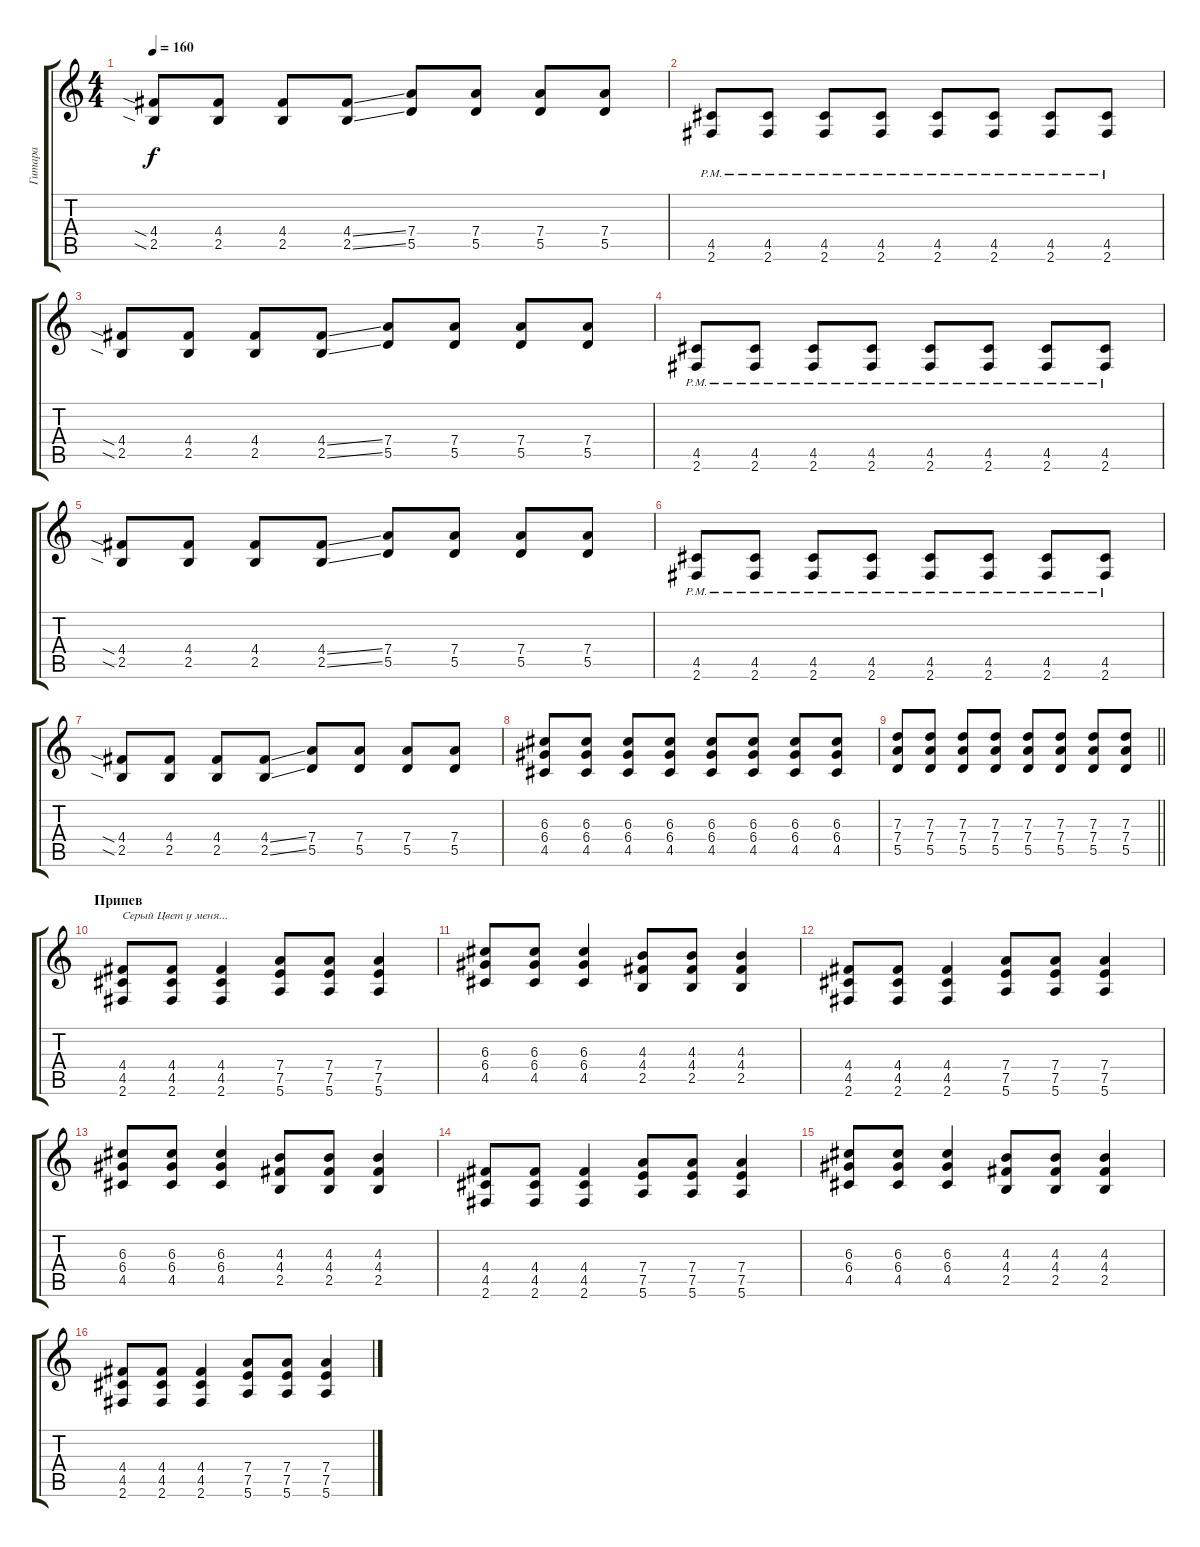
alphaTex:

\track ("Гитара" "Гитара") {instrument overdrivenguitar}
\staff {score tabs}
\tuning (E4 B3 G3 D3 A2 E2) {hide}
\ts (4 4)
\tempo 160
\clef g2
\ks c
(4.4{sia} 2.5{sia}).8{dy f} (4.4 2.5).8 (4.4 2.5).8 (4.4{ss} 2.5{ss}).8 (7.4 5.5).8 (7.4 5.5).8 (7.4 5.5).8 (7.4 5.5).8 |
(4.5{pm} 2.6{pm}).8 (4.5{pm} 2.6{pm}).8 (4.5{pm} 2.6{pm}).8 (4.5{pm} 2.6{pm}).8 (4.5{pm} 2.6{pm}).8 (4.5{pm} 2.6{pm}).8 (4.5{pm} 2.6{pm}).8 (4.5{pm} 2.6{pm}).8 |
(4.4{sia} 2.5{sia}).8 (4.4 2.5).8 (4.4 2.5).8 (4.4{ss} 2.5{ss}).8 (7.4 5.5).8 (7.4 5.5).8 (7.4 5.5).8 (7.4 5.5).8 |
(4.5{pm} 2.6{pm}).8 (4.5{pm} 2.6{pm}).8 (4.5{pm} 2.6{pm}).8 (4.5{pm} 2.6{pm}).8 (4.5{pm} 2.6{pm}).8 (4.5{pm} 2.6{pm}).8 (4.5{pm} 2.6{pm}).8 (4.5{pm} 2.6{pm}).8 |
(4.4{sia} 2.5{sia}).8 (4.4 2.5).8 (4.4 2.5).8 (4.4{ss} 2.5{ss}).8 (7.4 5.5).8 (7.4 5.5).8 (7.4 5.5).8 (7.4 5.5).8 |
(4.5{pm} 2.6{pm}).8 (4.5{pm} 2.6{pm}).8 (4.5{pm} 2.6{pm}).8 (4.5{pm} 2.6{pm}).8 (4.5{pm} 2.6{pm}).8 (4.5{pm} 2.6{pm}).8 (4.5{pm} 2.6{pm}).8 (4.5{pm} 2.6{pm}).8 |
(4.4{sia} 2.5{sia}).8 (4.4 2.5).8 (4.4 2.5).8 (4.4{ss} 2.5{ss}).8 (7.4 5.5).8 (7.4 5.5).8 (7.4 5.5).8 (7.4 5.5).8 |
(6.3 6.4 4.5).8 (6.3 6.4 4.5).8 (6.3 6.4 4.5).8 (6.3 6.4 4.5).8 (6.3 6.4 4.5).8 (6.3 6.4 4.5).8 (6.3 6.4 4.5).8 (6.3 6.4 4.5).8 |
\barLineRight lightlight
(7.3 7.4 5.5).8 (7.3 7.4 5.5).8 (7.3 7.4 5.5).8 (7.3 7.4 5.5).8 (7.3 7.4 5.5).8 (7.3 7.4 5.5).8 (7.3 7.4 5.5).8 (7.3 7.4 5.5).8 |
\section ("" "Припев")
(4.4 4.5 2.6).8{txt "Серый Цвет у меня..."} (4.4 4.5 2.6).8 (4.4 4.5 2.6).4 (7.4 7.5 5.6).8 (7.4 7.5 5.6).8 (7.4 7.5 5.6).4 |
(6.3 6.4 4.5).8 (6.3 6.4 4.5).8 (6.3 6.4 4.5).4 (4.3 4.4 2.5).8 (4.3 4.4 2.5).8 (4.3 4.4 2.5).4 |
(4.4 4.5 2.6).8 (4.4 4.5 2.6).8 (4.4 4.5 2.6).4 (7.4 7.5 5.6).8 (7.4 7.5 5.6).8 (7.4 7.5 5.6).4 |
(6.3 6.4 4.5).8 (6.3 6.4 4.5).8 (6.3 6.4 4.5).4 (4.3 4.4 2.5).8 (4.3 4.4 2.5).8 (4.3 4.4 2.5).4 |
(4.4 4.5 2.6).8 (4.4 4.5 2.6).8 (4.4 4.5 2.6).4 (7.4 7.5 5.6).8 (7.4 7.5 5.6).8 (7.4 7.5 5.6).4 |
(6.3 6.4 4.5).8 (6.3 6.4 4.5).8 (6.3 6.4 4.5).4 (4.3 4.4 2.5).8 (4.3 4.4 2.5).8 (4.3 4.4 2.5).4 |
(4.4 4.5 2.6).8 (4.4 4.5 2.6).8 (4.4 4.5 2.6).4 (7.4 7.5 5.6).8 (7.4 7.5 5.6).8 (7.4 7.5 5.6).4
